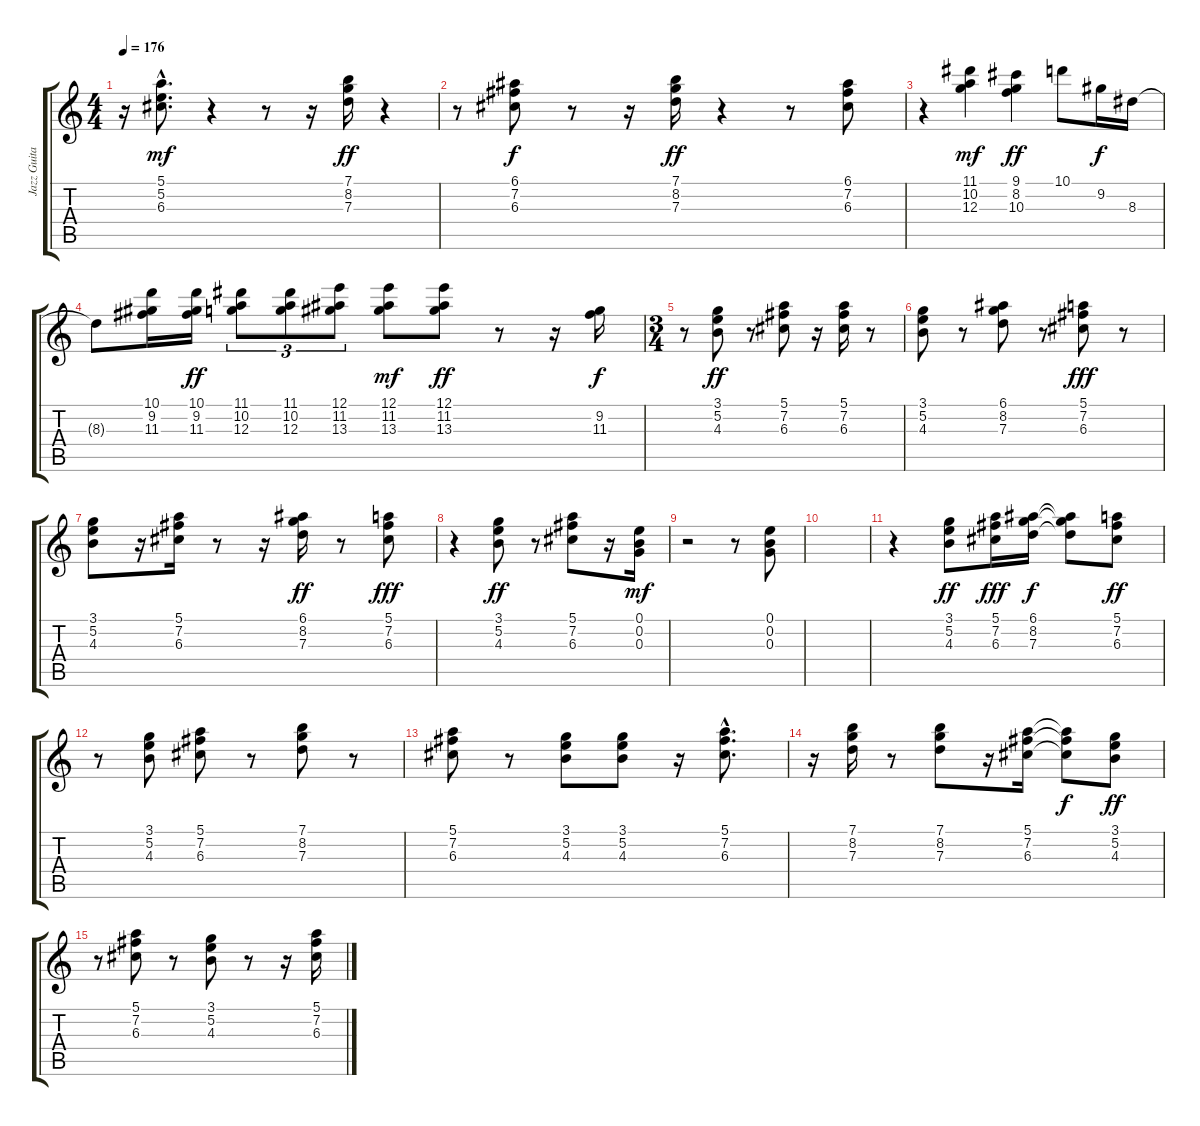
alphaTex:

\track ("Jazz Guitar" "Jazz Guita") {instrument electricguitarjazz}
\staff {score tabs}
\tuning (E4 B3 G3 D3 A2 E2) {hide}
\ts (4 4)
\tempo 176
\clef g2
\ks c
r.16{dy f} (5.1{hac} 5.2{hac} 6.3{hac}).8{d dy mf} r.4 r.8 r.16 (7.1 8.2 7.3).16{dy ff} r.4 |
r.8 (6.1 7.2 6.3).8{dy f} r.8 r.16 (7.1 8.2 7.3).16{dy ff} r.4 r.8 (6.1 7.2 6.3).8 |
r.4 (11.1 10.2 12.3).4{dy mf} (9.1 8.2 10.3).4{dy ff} 10.1.8 9.2.16{dy f} 8.3.16 |
8.3{t}.8 (10.1 9.2 11.3).16 (10.1 9.2 11.3).16{dy ff} (11.1 10.2 12.3).8{tu (3 2)} (11.1 10.2 12.3).8{tu (3 2)} (12.1 11.2 13.3).8{tu (3 2)} (12.1 11.2 13.3).8{dy mf} (12.1 11.2 13.3).8{dy ff} r.8 r.16 (9.2 11.3).16{dy f} |
\ts (3 4)
r.8 (3.1 5.2 4.3).8{dy ff} r.8 (5.1 7.2 6.3).8 r.16 (5.1 7.2 6.3).16 r.8 |
(3.1 5.2 4.3).8 r.8 (6.1 8.2 7.3).8 r.8 (5.1 7.2 6.3).8{dy fff} r.8 |
(3.1 5.2 4.3).8 r.16 (5.1 7.2 6.3).16 r.8 r.16 (6.1 8.2 7.3).16{dy ff} r.8 (5.1 7.2 6.3).8{dy fff} |
r.4 (3.1 5.2 4.3).8{dy ff} r.8 (5.1 7.2 6.3).8 r.16 (0.1 0.2 0.3).16{dy mf} |
r.2 r.8 (0.1 0.2 0.3).8 |
|
r.4 (3.1 5.2 4.3).8{dy ff} (5.1 7.2 6.3).16{dy fff} (6.1 8.2 7.3).16{dy f} (6.1{t} 8.2{t} 7.3{t}).8 (5.1 7.2 6.3).8{dy ff} |
r.8 (3.1 5.2 4.3).8 (5.1 7.2 6.3).8 r.8 (7.1 8.2 7.3).8 r.8 |
(5.1 7.2 6.3).8 r.8 (3.1 5.2 4.3).8 (3.1 5.2 4.3).8 r.16 (5.1{hac} 7.2{hac} 6.3{hac}).8{d} |
r.16 (7.1 8.2 7.3).16 r.8 (7.1 8.2 7.3).8 r.16 (5.1 7.2 6.3).16 (5.1{t} 7.2{t} 6.3{t}).8{dy f} (3.1 5.2 4.3).8{dy ff} |
r.8 (5.1 7.2 6.3).8 r.8 (3.1 5.2 4.3).8 r.8 r.16 (5.1 7.2 6.3).16
